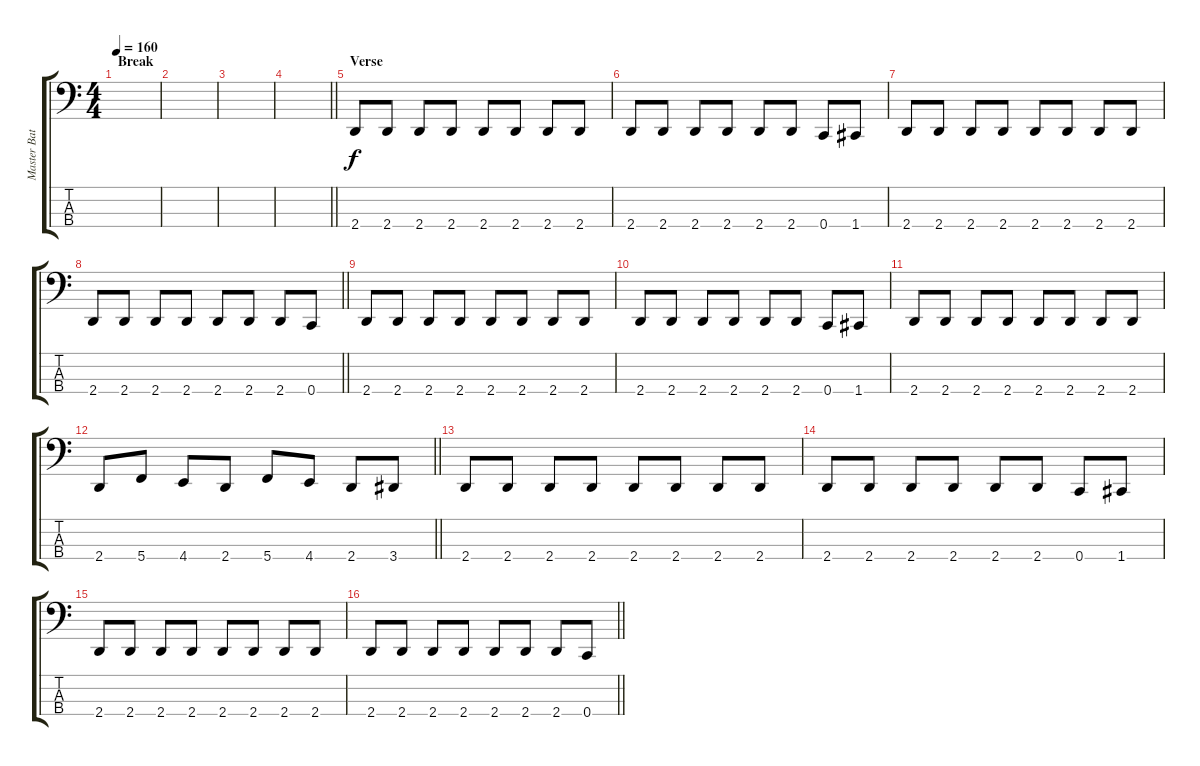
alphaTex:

\track ("Master Bates" "Master Bat") {instrument electricbassfinger}
\staff {score tabs}
\tuning (F2 C2 G1 C1) {hide}
\ts (4 4)
\section ("" "Break")
\tempo 160
\clef f4
\ks c
|
|
|
\barLineRight lightlight
|
\section ("" "Verse")
2.4.8 2.4.8 2.4.8 2.4.8 2.4.8 2.4.8 2.4.8 2.4.8 |
2.4.8 2.4.8 2.4.8 2.4.8 2.4.8 2.4.8 0.4.8 1.4.8 |
2.4.8 2.4.8 2.4.8 2.4.8 2.4.8 2.4.8 2.4.8 2.4.8 |
\barLineRight lightlight
2.4.8 2.4.8 2.4.8 2.4.8 2.4.8 2.4.8 2.4.8 0.4.8 |
\section ("" "")
2.4.8 2.4.8 2.4.8 2.4.8 2.4.8 2.4.8 2.4.8 2.4.8 |
2.4.8 2.4.8 2.4.8 2.4.8 2.4.8 2.4.8 0.4.8 1.4.8 |
2.4.8 2.4.8 2.4.8 2.4.8 2.4.8 2.4.8 2.4.8 2.4.8 |
\barLineRight lightlight
2.4.8 5.4.8 4.4.8 2.4.8 5.4.8 4.4.8 2.4.8 3.4.8 |
\section ("" "")
2.4.8 2.4.8 2.4.8 2.4.8 2.4.8 2.4.8 2.4.8 2.4.8 |
2.4.8 2.4.8 2.4.8 2.4.8 2.4.8 2.4.8 0.4.8 1.4.8 |
2.4.8 2.4.8 2.4.8 2.4.8 2.4.8 2.4.8 2.4.8 2.4.8 |
\barLineRight lightlight
2.4.8 2.4.8 2.4.8 2.4.8 2.4.8 2.4.8 2.4.8 0.4.8
